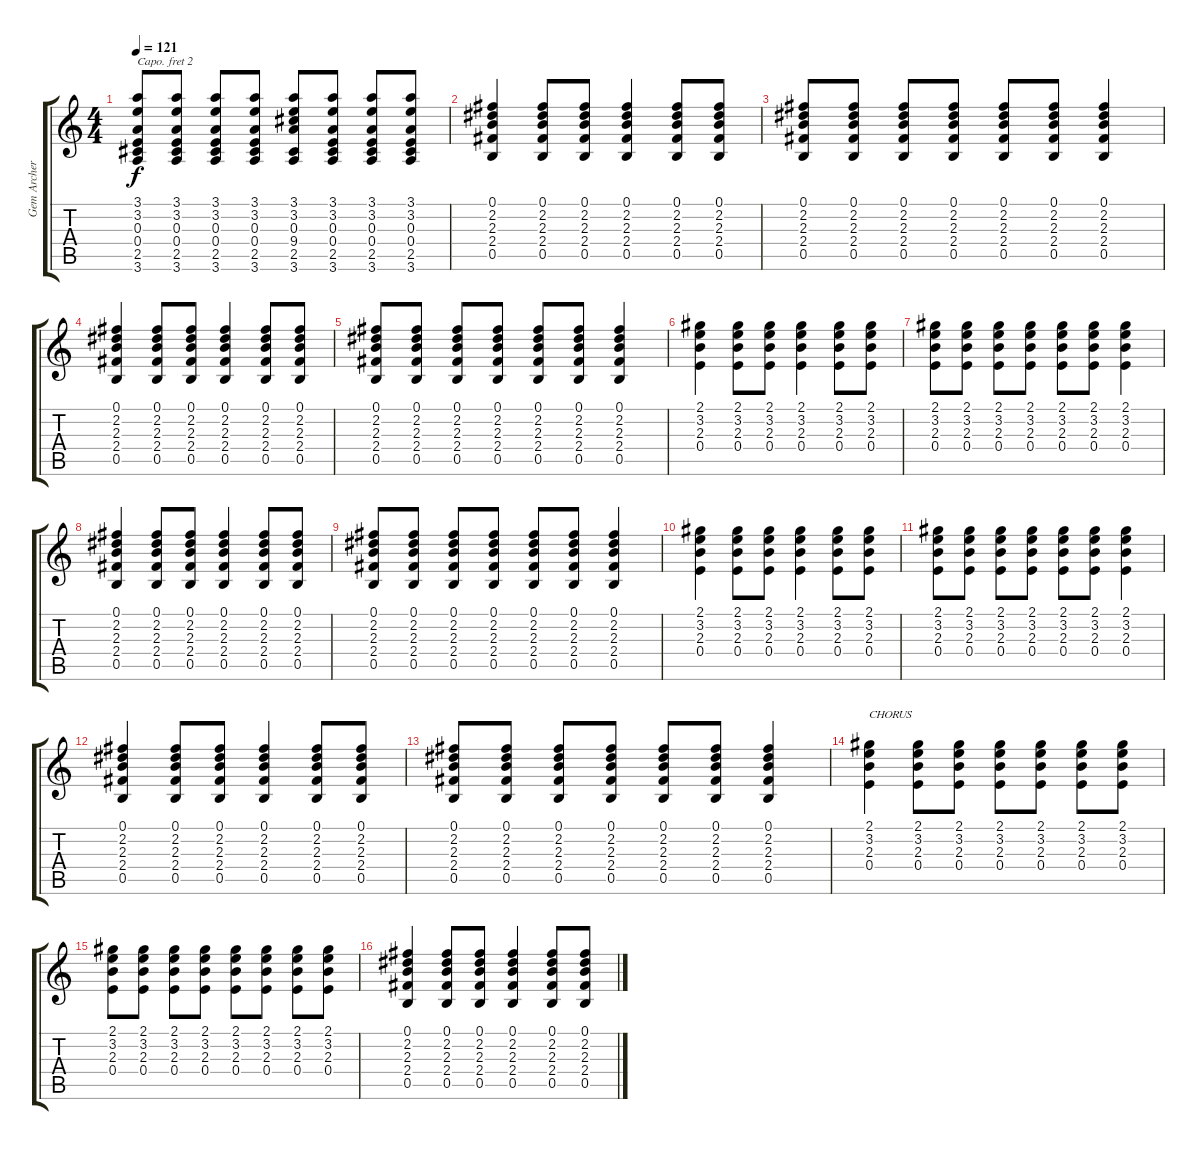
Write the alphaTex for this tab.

\track ("Gem Archer - Rythem Guitar" "Gem Archer") {instrument overdrivenguitar}
\staff {score tabs}
\capo 2
\tuning (E4 B3 G3 D3 A2 E2) {hide}
\ts (4 4)
\tempo 121
\clef g2
\ks c
(3.1 3.2 0.3 0.4 2.5 3.6).8{dy f} (3.1 3.2 0.3 0.4 2.5 3.6).8 (3.1 3.2 0.3 0.4 2.5 3.6).8 (3.1 3.2 0.3 0.4 2.5 3.6).8 (3.1 3.2 0.3 9.4 2.5 3.6).8 (3.1 3.2 0.3 0.4 2.5 3.6).8 (3.1 3.2 0.3 0.4 2.5 3.6).8 (3.1 3.2 0.3 0.4 2.5 3.6).8 |
(0.1 2.2 2.3 2.4 0.5).4 (0.1 2.2 2.3 2.4 0.5).8 (0.1 2.2 2.3 2.4 0.5).8 (0.1 2.2 2.3 2.4 0.5).4 (0.1 2.2 2.3 2.4 0.5).8 (0.1 2.2 2.3 2.4 0.5).8 |
(0.1 2.2 2.3 2.4 0.5).8 (0.1 2.2 2.3 2.4 0.5).8 (0.1 2.2 2.3 2.4 0.5).8 (0.1 2.2 2.3 2.4 0.5).8 (0.1 2.2 2.3 2.4 0.5).8 (0.1 2.2 2.3 2.4 0.5).8 (0.1 2.2 2.3 2.4 0.5).4 |
(0.1 2.2 2.3 2.4 0.5).4 (0.1 2.2 2.3 2.4 0.5).8 (0.1 2.2 2.3 2.4 0.5).8 (0.1 2.2 2.3 2.4 0.5).4 (0.1 2.2 2.3 2.4 0.5).8 (0.1 2.2 2.3 2.4 0.5).8 |
(0.1 2.2 2.3 2.4 0.5).8 (0.1 2.2 2.3 2.4 0.5).8 (0.1 2.2 2.3 2.4 0.5).8 (0.1 2.2 2.3 2.4 0.5).8 (0.1 2.2 2.3 2.4 0.5).8 (0.1 2.2 2.3 2.4 0.5).8 (0.1 2.2 2.3 2.4 0.5).4 |
(2.1 3.2 2.3 0.4).4 (2.1 3.2 2.3 0.4).8 (2.1 3.2 2.3 0.4).8 (2.1 3.2 2.3 0.4).4 (2.1 3.2 2.3 0.4).8 (2.1 3.2 2.3 0.4).8 |
(2.1 3.2 2.3 0.4).8 (2.1 3.2 2.3 0.4).8 (2.1 3.2 2.3 0.4).8 (2.1 3.2 2.3 0.4).8 (2.1 3.2 2.3 0.4).8 (2.1 3.2 2.3 0.4).8 (2.1 3.2 2.3 0.4).4 |
(0.1 2.2 2.3 2.4 0.5).4 (0.1 2.2 2.3 2.4 0.5).8 (0.1 2.2 2.3 2.4 0.5).8 (0.1 2.2 2.3 2.4 0.5).4 (0.1 2.2 2.3 2.4 0.5).8 (0.1 2.2 2.3 2.4 0.5).8 |
(0.1 2.2 2.3 2.4 0.5).8 (0.1 2.2 2.3 2.4 0.5).8 (0.1 2.2 2.3 2.4 0.5).8 (0.1 2.2 2.3 2.4 0.5).8 (0.1 2.2 2.3 2.4 0.5).8 (0.1 2.2 2.3 2.4 0.5).8 (0.1 2.2 2.3 2.4 0.5).4 |
(2.1 3.2 2.3 0.4).4 (2.1 3.2 2.3 0.4).8 (2.1 3.2 2.3 0.4).8 (2.1 3.2 2.3 0.4).4 (2.1 3.2 2.3 0.4).8 (2.1 3.2 2.3 0.4).8 |
(2.1 3.2 2.3 0.4).8 (2.1 3.2 2.3 0.4).8 (2.1 3.2 2.3 0.4).8 (2.1 3.2 2.3 0.4).8 (2.1 3.2 2.3 0.4).8 (2.1 3.2 2.3 0.4).8 (2.1 3.2 2.3 0.4).4 |
(0.1 2.2 2.3 2.4 0.5).4 (0.1 2.2 2.3 2.4 0.5).8 (0.1 2.2 2.3 2.4 0.5).8 (0.1 2.2 2.3 2.4 0.5).4 (0.1 2.2 2.3 2.4 0.5).8 (0.1 2.2 2.3 2.4 0.5).8 |
(0.1 2.2 2.3 2.4 0.5).8 (0.1 2.2 2.3 2.4 0.5).8 (0.1 2.2 2.3 2.4 0.5).8 (0.1 2.2 2.3 2.4 0.5).8 (0.1 2.2 2.3 2.4 0.5).8 (0.1 2.2 2.3 2.4 0.5).8 (0.1 2.2 2.3 2.4 0.5).4 |
(2.1 3.2 2.3 0.4).4{txt "CHORUS"} (2.1 3.2 2.3 0.4).8 (2.1 3.2 2.3 0.4).8 (2.1 3.2 2.3 0.4).8 (2.1 3.2 2.3 0.4).8 (2.1 3.2 2.3 0.4).8 (2.1 3.2 2.3 0.4).8 |
(2.1 3.2 2.3 0.4).8 (2.1 3.2 2.3 0.4).8 (2.1 3.2 2.3 0.4).8 (2.1 3.2 2.3 0.4).8 (2.1 3.2 2.3 0.4).8 (2.1 3.2 2.3 0.4).8 (2.1 3.2 2.3 0.4).8 (2.1 3.2 2.3 0.4).8 |
(0.1 2.2 2.3 2.4 0.5).4 (0.1 2.2 2.3 2.4 0.5).8 (0.1 2.2 2.3 2.4 0.5).8 (0.1 2.2 2.3 2.4 0.5).4 (0.1 2.2 2.3 2.4 0.5).8 (0.1 2.2 2.3 2.4 0.5).8
